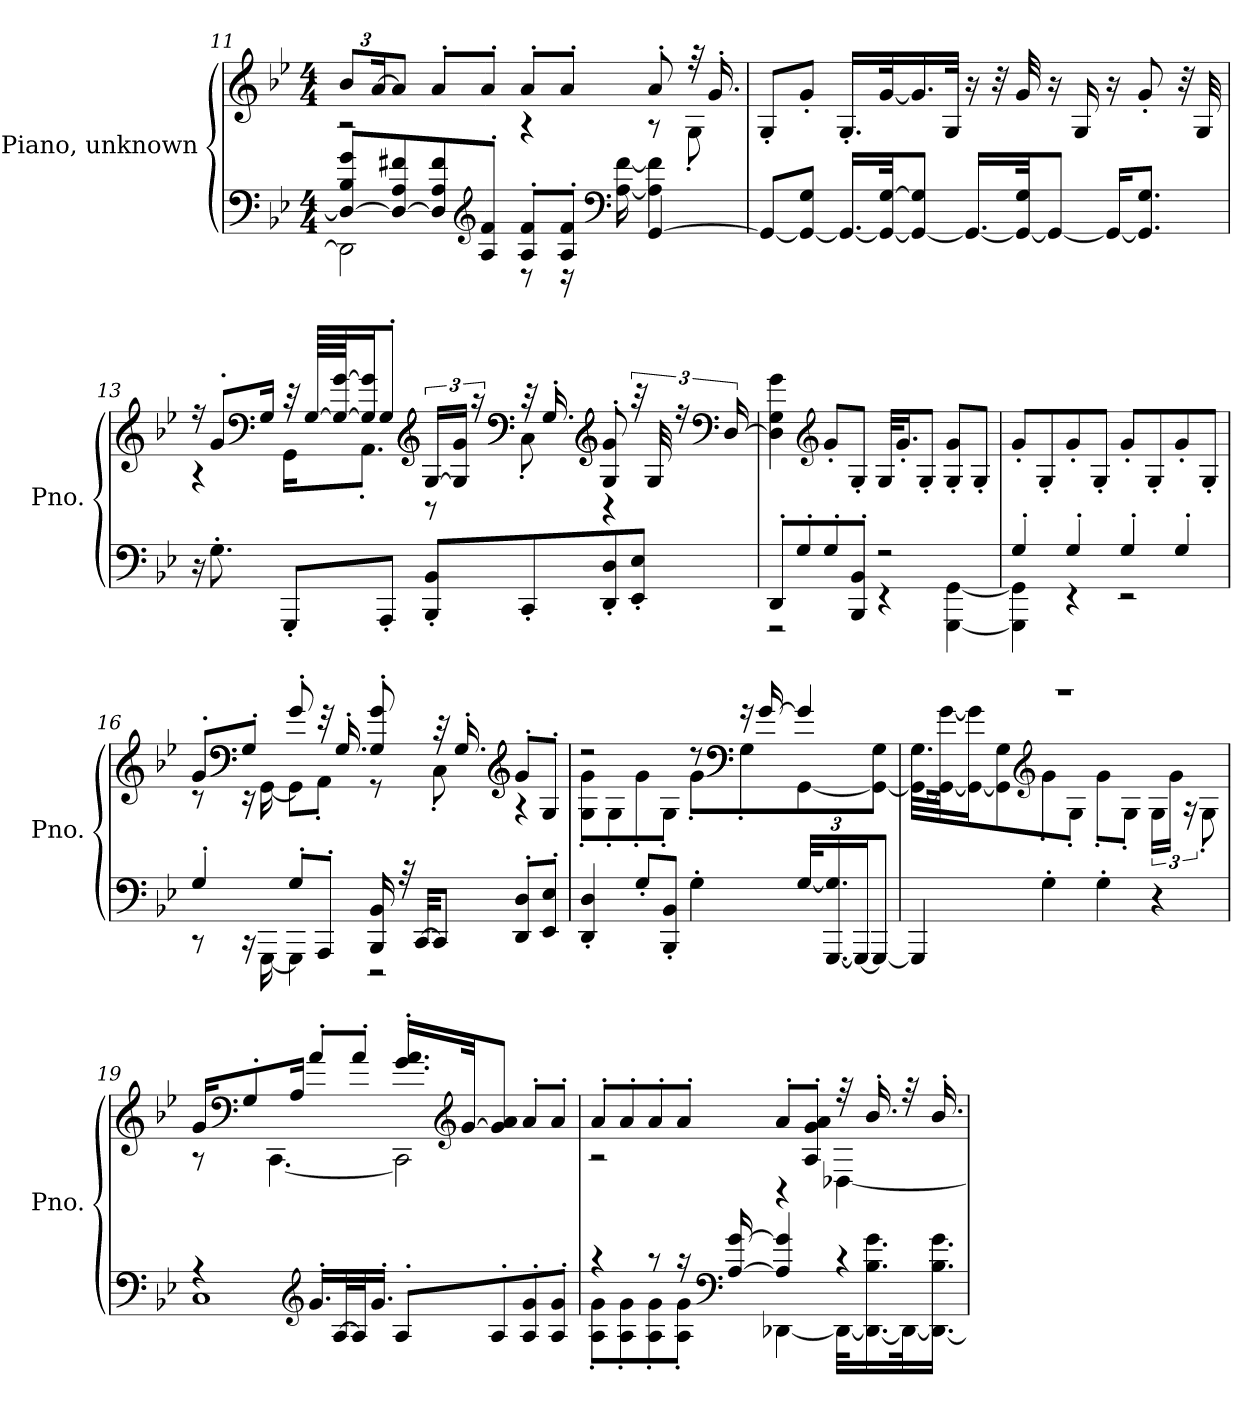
**kern	**kern
*part1	*part1
*staff2	*staff1
*I"Piano, unknown	*
*I'Pno.	*
!!LO:PB:g=z
*clefF4	*clefG2
*k[b-e-]	*k[b-e-]
*M4/4	*M4/4
=11	=11
*^	*
*	*	*Xbrackettup
*	*	*^
8D/_ 8B-/ 8g/L	2DD\]	12b-/L	2r
.	.	[24a/K	.
8D/_ 8A/ 8f#X/	.	8a/J]	.
8D/] 8A/ 8f#/	.	8a'/L	.
*clefG2	*	*	*
8A/' 8f#/'J	.	8a'/J	.
8A/' 8f#/'L	8r	8a'/L	4r
8A/' 8f#/'J	16r	8a'/J	.
*clefF4	*	*	*
.	[16A\ [16f#\	.	.
[4GG/	4A\] 4f#\]	8a'/	8r
.	.	32r	8G'\
.	.	16.g'/	.
*v	*v	*	*
*	*v	*v
=12	=12
8GG/L_	8G'/L
8GG/_ 8G/J	8g'/J
16.GG/LL_	16.G'/LL
32GG/_ [32G/JK	[32g/K
8GG/_ 8G/]J	16.g/]
.	32G/JJk
16.GG/LL_	16r
.	32r
32GG/_ 32G/JK	32g/
8GG/J_	16r
.	16G/
16GG/KL_	16r
8.GG/] 8.G/J	8g'/
.	32r
.	32G/
!!LO:LB:g=z
=13	=13
*	*^
16r	16r	4r
8.G'\	8g'/L	.
*	*clefF4	*
.	16G/Jk	.
8GGG'/L	32r	16GG\KL
.	[64G/LLLL	.
.	64G/_ [64g/JJ	.
.	16G/] 16g/]J	8.AA'\J
8AAA'/J	8G'/J	.
*	*clefG2	*
*	*brackettup	*
8BBB-/' 8BB-/'L	[24G/LL	8r
.	24G/] 24g/JJ	.
.	24r	.
*	*clefF4	*
8CC'/	32r	8C'\
.	16.G'/	.
*	*clefG2	*
8DD/' 8D/'	8G/' 8g/'	4r
8EE-/' 8E-/'J	48r	.
.	48G/	.
.	24r	.
*	*clefF4	*
.	[24D/	.
*	*v	*v
=14	=14
*^	*
8DD'/L	2r	4D\] 4G\ 4g\
8G'/	.	.
*	*	*clefG2
8G'/	.	8g'/L
8BBB-/' 8BB-/'J	.	8G'/J
2r	4r	32G/KLL
.	.	16.g'/J
.	.	8G'/J
.	[4GGG\ [4GG\	8G/' 8g/'L
.	.	8G'/J
!!LO:LB:g=z
=15	=15	=15
4G'/	4GGG\] 4GG\]	8g'/L
.	.	8G'/
4G'/	4r	8g'/
.	.	8G'/J
4G'/	2r	8g'/L
.	.	8G'/
4G'/	.	8g'/
.	.	8G'/J
=16	=16	=16
*	*	*^
4G'/	8r	8g'/L	8r
*	*	*clefF4	*
.	16r	8G'/J	16r
.	[16GGG\	.	[16GG\
8G'/L	4GGG\]	8g'/	8GG\L]
8AAA'/J	.	32r	8AA'\J
.	.	16.G'/	.
16BBB-/ 16BB-/	2r	8G/' 8g/'	8r
32r	.	.	.
[32CC/KKL	.	.	.
8CC/J]	.	32r	8C'\
.	.	16.G'/	.
*	*	*clefG2	*
8DD/' 8D/'L	.	8g'/L	4r
8EE-/' 8E-/'J	.	8G'/J	.
*v	*v	*	*
=17	=17	=17
4DD/' 4D/'	2r	8G\' 8g\'L
.	.	8G'\
8G'/L	.	8g'\
8BBB-/' 8BB-/'J	.	8G'\J
4G'\	8r	8g'\L
*	*clefF4	*
.	16r	8G'\
.	[16g/	.
*Xbrackettup	*	*
[48G/KLL	4g/]	[8GG\
[24.GGG/ 24.G/]	.	.
24GGG/J_	.	.
8GGG/J_	.	8GG\_ 8G\J
!!LO:LB:g=z	!!
=18	=18	=18
4GGG/]	1r	32.GG\_ 32.G\LLL
.	.	64GG\_ [64g\JK
.	.	16GG\_ 16g\]J
.	.	8GG\] 8G\
*	*clefG2	*
4G'\	.	8g'\
.	.	8G'\J
4G'\	.	8g'\L
.	.	8G'\J
4r	.	24G\LL
.	.	24g\JJ
.	.	24r
.	.	8G'\
=19	=19	=19
*^	*	*
4r	1C	16g/KL	8r
*	*	*clefF4	*
.	.	8G'/	.
.	.	.	[4.CC\
.	.	16A/Jk	.
*clefG2	*	*	*
16.g'/LL	.	8a'/L	.
[32A/L	.	.	.
32A/J]	.	8a'/J	.
16.g'/JJ	.	.	.
8A'/L	.	16.g/' 16.a/'LL	2CC\]
*	*	*clefG2	*
.	.	[32g/JK	.
8A'/	.	8g/] 8a/J	.
8A/' 8g/'	.	8a'/L	.
8A/' 8g/'J	.	8a'/J	.
!!LO:LB:g=z	!!
=20	=20	=20	=20
4r	8A\' 8g\'L	8a'/L	2r
.	8A\' 8g\'	8a'/	.
8r	8A\' 8g\'	8a'/	.
16r	8A\' 8g\'J	8a'/J	.
*clefF4	*	*	*
[16A/ [16g/	.	.	.
4A/] 4g/]	[4DD-X\	8a'/L	4r
.	.	8A/' 8g/' 8a/'J	.
4r	32DD-\KLL_	32r	[4D-X\
.	16.DD-\_ 16.B-\ 16.g\	16.b-'/	.
.	32DD-\K_	32r	.
.	16.DD-\_ 16.B-\ 16.g\JJ	16.b-'/	.
*v	*v	*	*
*	*v	*v
=	=
*-	*-
